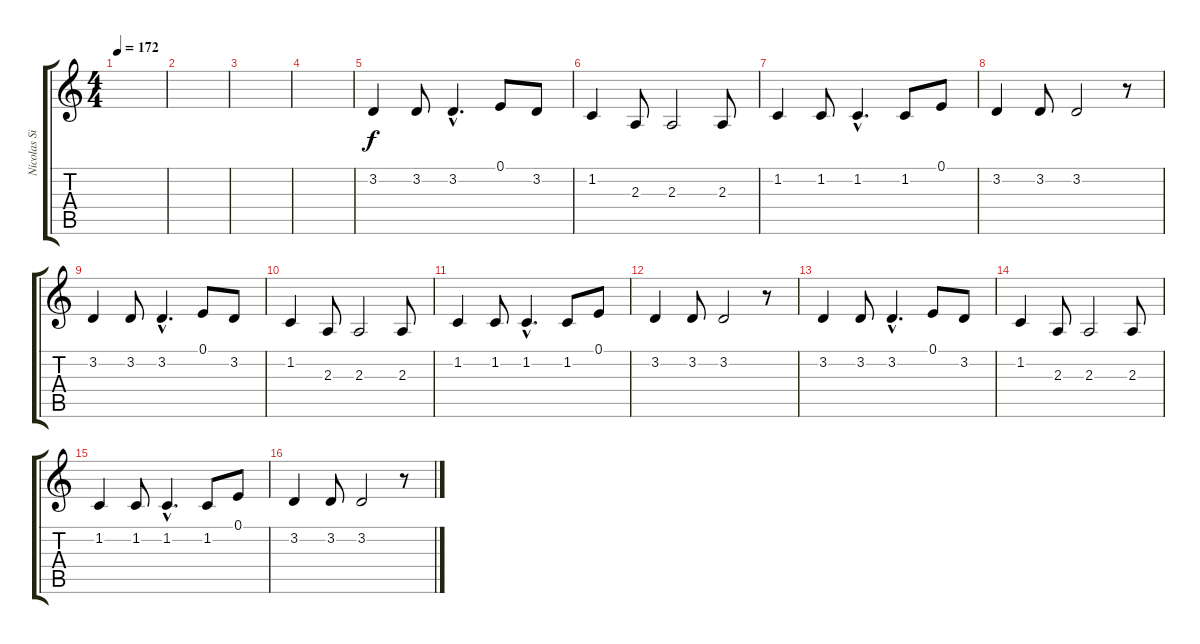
\track ("Nicolas Sirkis" "Nicolas Si") {instrument lead6voice}
\staff {score tabs}
\tuning (E4 B3 G3 D3 A2 E2) {hide}
\ts (4 4)
\tempo 172
\clef g2
\ks c
|
|
|
|
3.2.4 3.2.8 3.2{hac}.4{d} 0.1.8 3.2.8 |
1.2.4 2.3.8 2.3.2 2.3.8 |
1.2.4 1.2.8 1.2{hac}.4{d} 1.2.8 0.1.8 |
3.2.4 3.2.8 3.2.2 r.8 |
3.2.4 3.2.8 3.2{hac}.4{d} 0.1.8 3.2.8 |
1.2.4 2.3.8 2.3.2 2.3.8 |
1.2.4 1.2.8 1.2{hac}.4{d} 1.2.8 0.1.8 |
3.2.4 3.2.8 3.2.2 r.8 |
3.2.4 3.2.8 3.2{hac}.4{d} 0.1.8 3.2.8 |
1.2.4 2.3.8 2.3.2 2.3.8 |
1.2.4 1.2.8 1.2{hac}.4{d} 1.2.8 0.1.8 |
3.2.4 3.2.8 3.2.2 r.8
